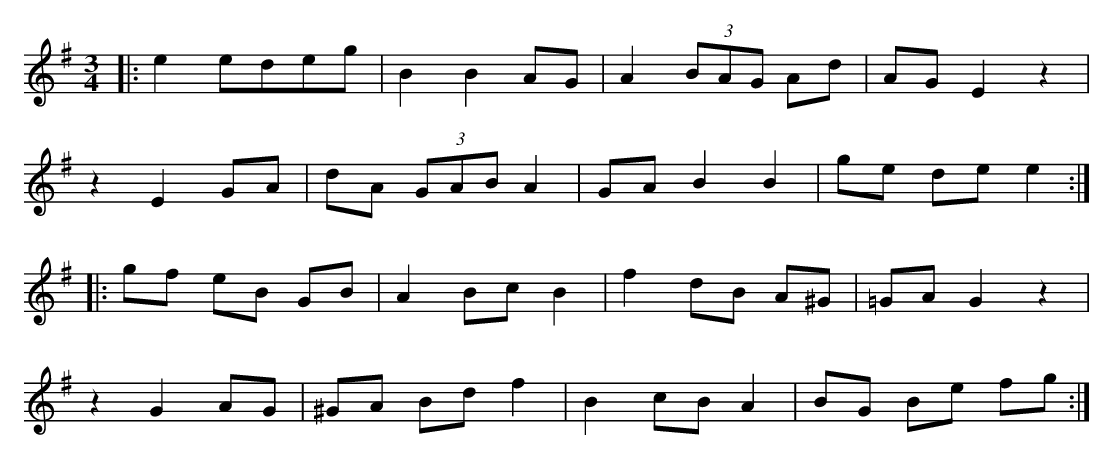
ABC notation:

X:1
M:3/4
K:Emin
|:e2 edeg|B2 B2 AG|A2 (3)BAG Ad|AG E2 z2|
z2 E2 GA|dA (3)GAB A2|GA B2 B2|ge de e2:|
|:gf eB GB|A2 Bc B2|f2 dB A^G|=GA G2 z2|
z2 G2 AG|^GA Bd f2|B2 cB A2|BG Be fg:|
